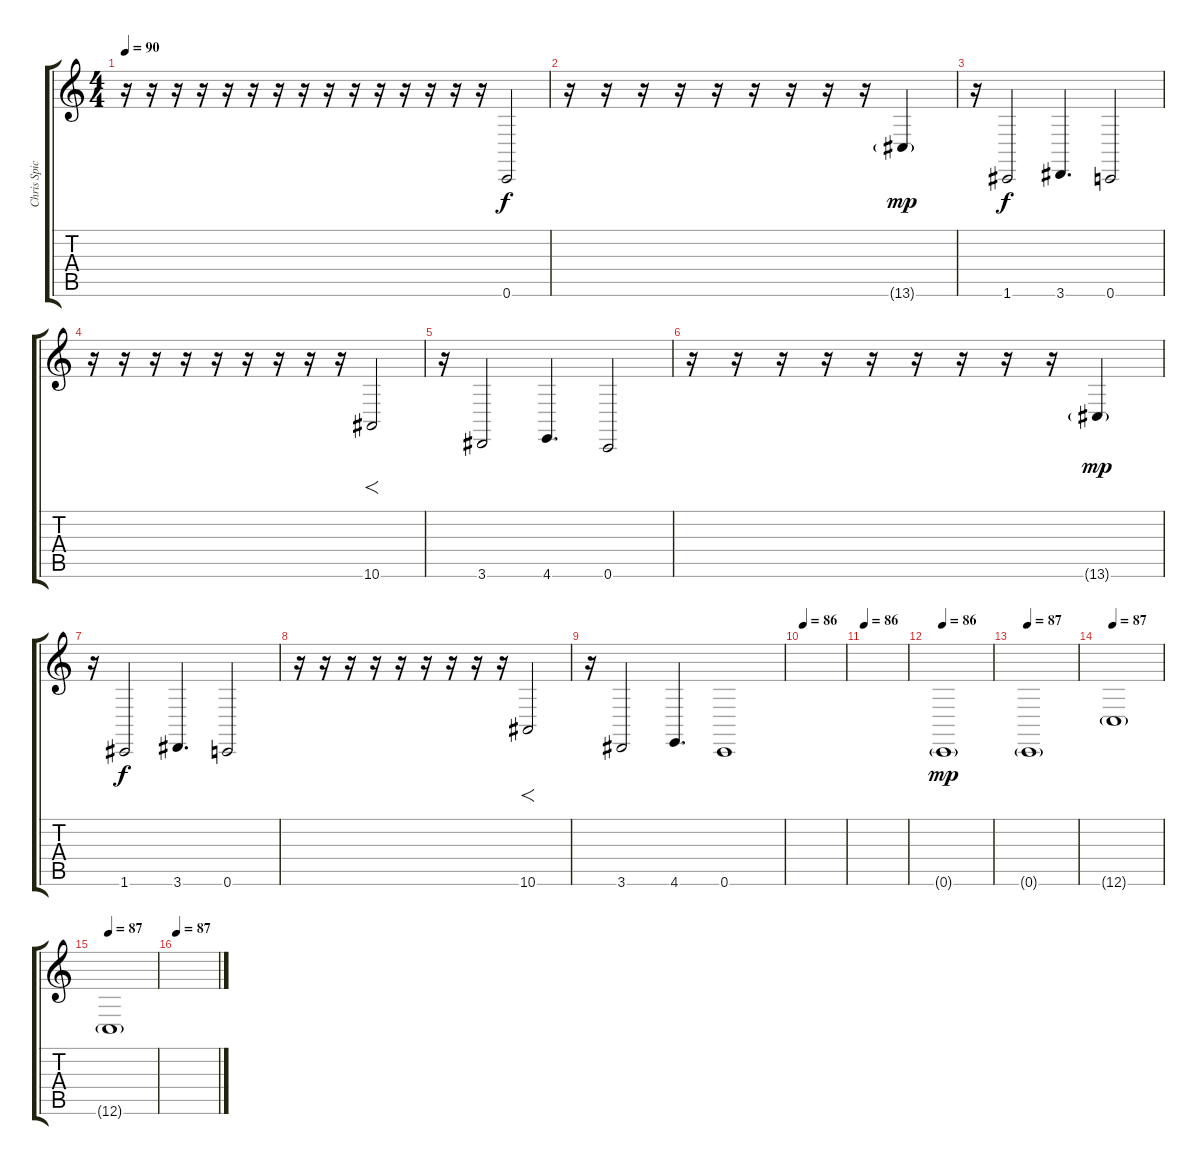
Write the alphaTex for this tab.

\track ("Chris Spicuzza" "Chris Spic") {instrument stringensemble1}
\staff {score tabs}
\tuning (D4 A3 F3 C3 G2 C2) {hide}
\ts (4 4)
\tempo 90
\clef g2
\ks c
r.16{dy f instrument stringensemble1} r.16 r.16 r.16 r.16 r.16 r.16 r.16 r.16 r.16 r.16 r.16 r.16 r.16 r.16 0.6.2 |
r.16 r.16 r.16 r.16 r.16 r.16 r.16 r.16 r.16 13.6{g}.4{dy mp} |
r.16 1.6.2{dy f} 3.6.4{d} 0.6.2 |
r.16 r.16 r.16 r.16 r.16 r.16 r.16 r.16 r.16 10.6.2{f} |
r.16{instrument stringensemble1} 3.6.2 4.6.4{d} 0.6.2 |
r.16 r.16 r.16 r.16 r.16 r.16 r.16 r.16 r.16 13.6{g}.4{dy mp} |
r.16 1.6.2{dy f} 3.6.4{d} 0.6.2 |
r.16 r.16 r.16 r.16 r.16 r.16 r.16 r.16 r.16 10.6.2{f} |
r.16 3.6.2 4.6.4{d} 0.6.1 |
\tempo 86
|
\tempo 86
|
\tempo 86
0.6{g}.1{dy mp} |
\tempo 86
\tempo 87
0.6{g}.1 |
\tempo 86
\tempo 87
12.6{g}.1 |
\tempo 86
\tempo 87
12.6{g}.1 |
\tempo 86
\tempo 87
